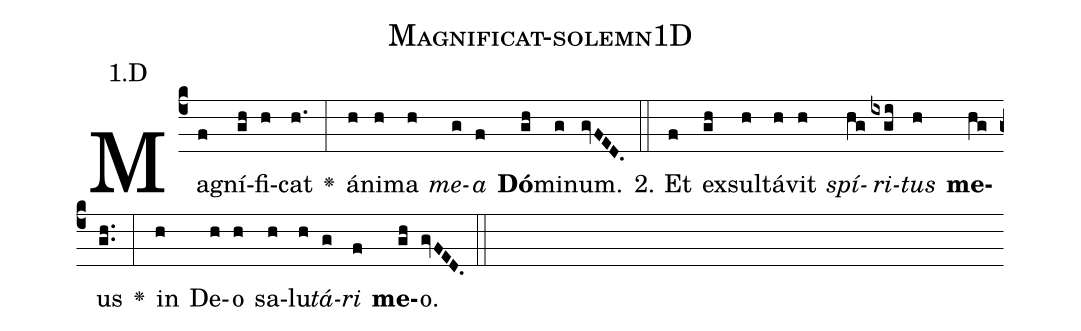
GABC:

name: Magnificat-solemn1D;
annotation: 1.D;
%%
(c4)Ma(f)gní(gh)fi(h)cat(h.) <v>\greheightstar</v>(:) á(h)ni(h)ma(h) <i>me</i>(g)<i>a</i>(f) <b>Dó</b>(gh)mi(g)num.(gvFED.) (::)
2. Et(f) ex(gh)sul(h)tá(h)vit(h) <i>spí</i>(hg)<i>ri</i>(ixgi)<i>tus</i>(h) <b>me</b>(hg)us(gh..) <v>\greheightstar</v>(:) in(h) De(h)o(h) sa(h)lu(h)<i>tá</i>(g)<i>ri</i>(f) <b>me</b>(gh)o.(gvFED.) (::)


%E(h) u(h) o(g) u(f) a(gh) e.(gvFED.) (::)
